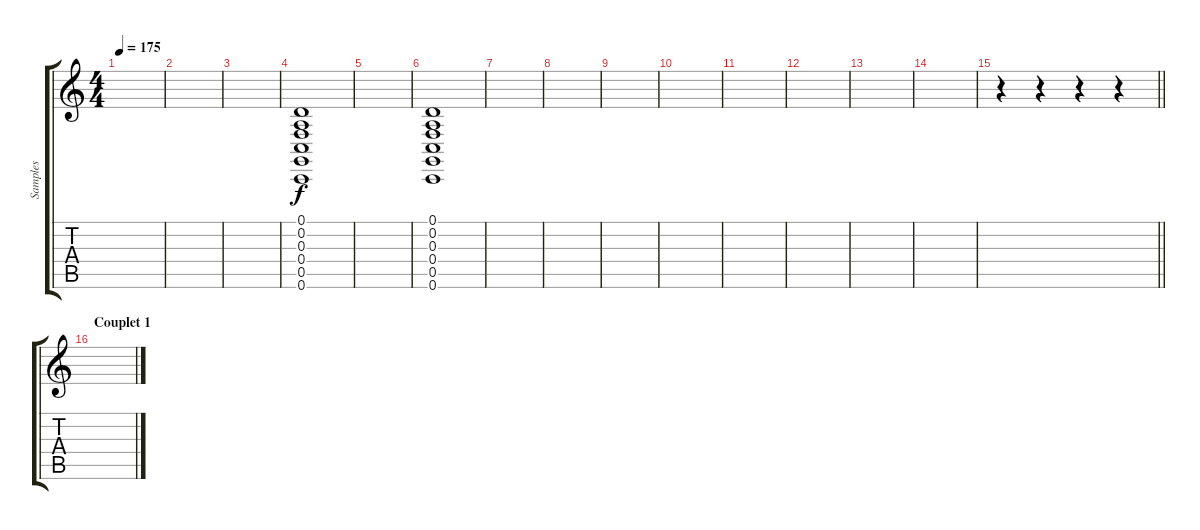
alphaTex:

\track ("Samples" "Samples") {instrument taikodrum}
\staff {score tabs}
\tuning (D4 A3 F3 C3 G2 C2) {hide}
\ts (4 4)
\tempo 175
\clef g2
\ks c
|
|
|
(0.1 0.2 0.3 0.4 0.5 0.6).1 |
|
(0.1 0.2 0.3 0.4 0.5 0.6).1 |
|
|
|
|
|
|
|
|
\barLineRight lightlight
r.4 r.4 r.4 r.4 |
\section ("" "Couplet 1")
